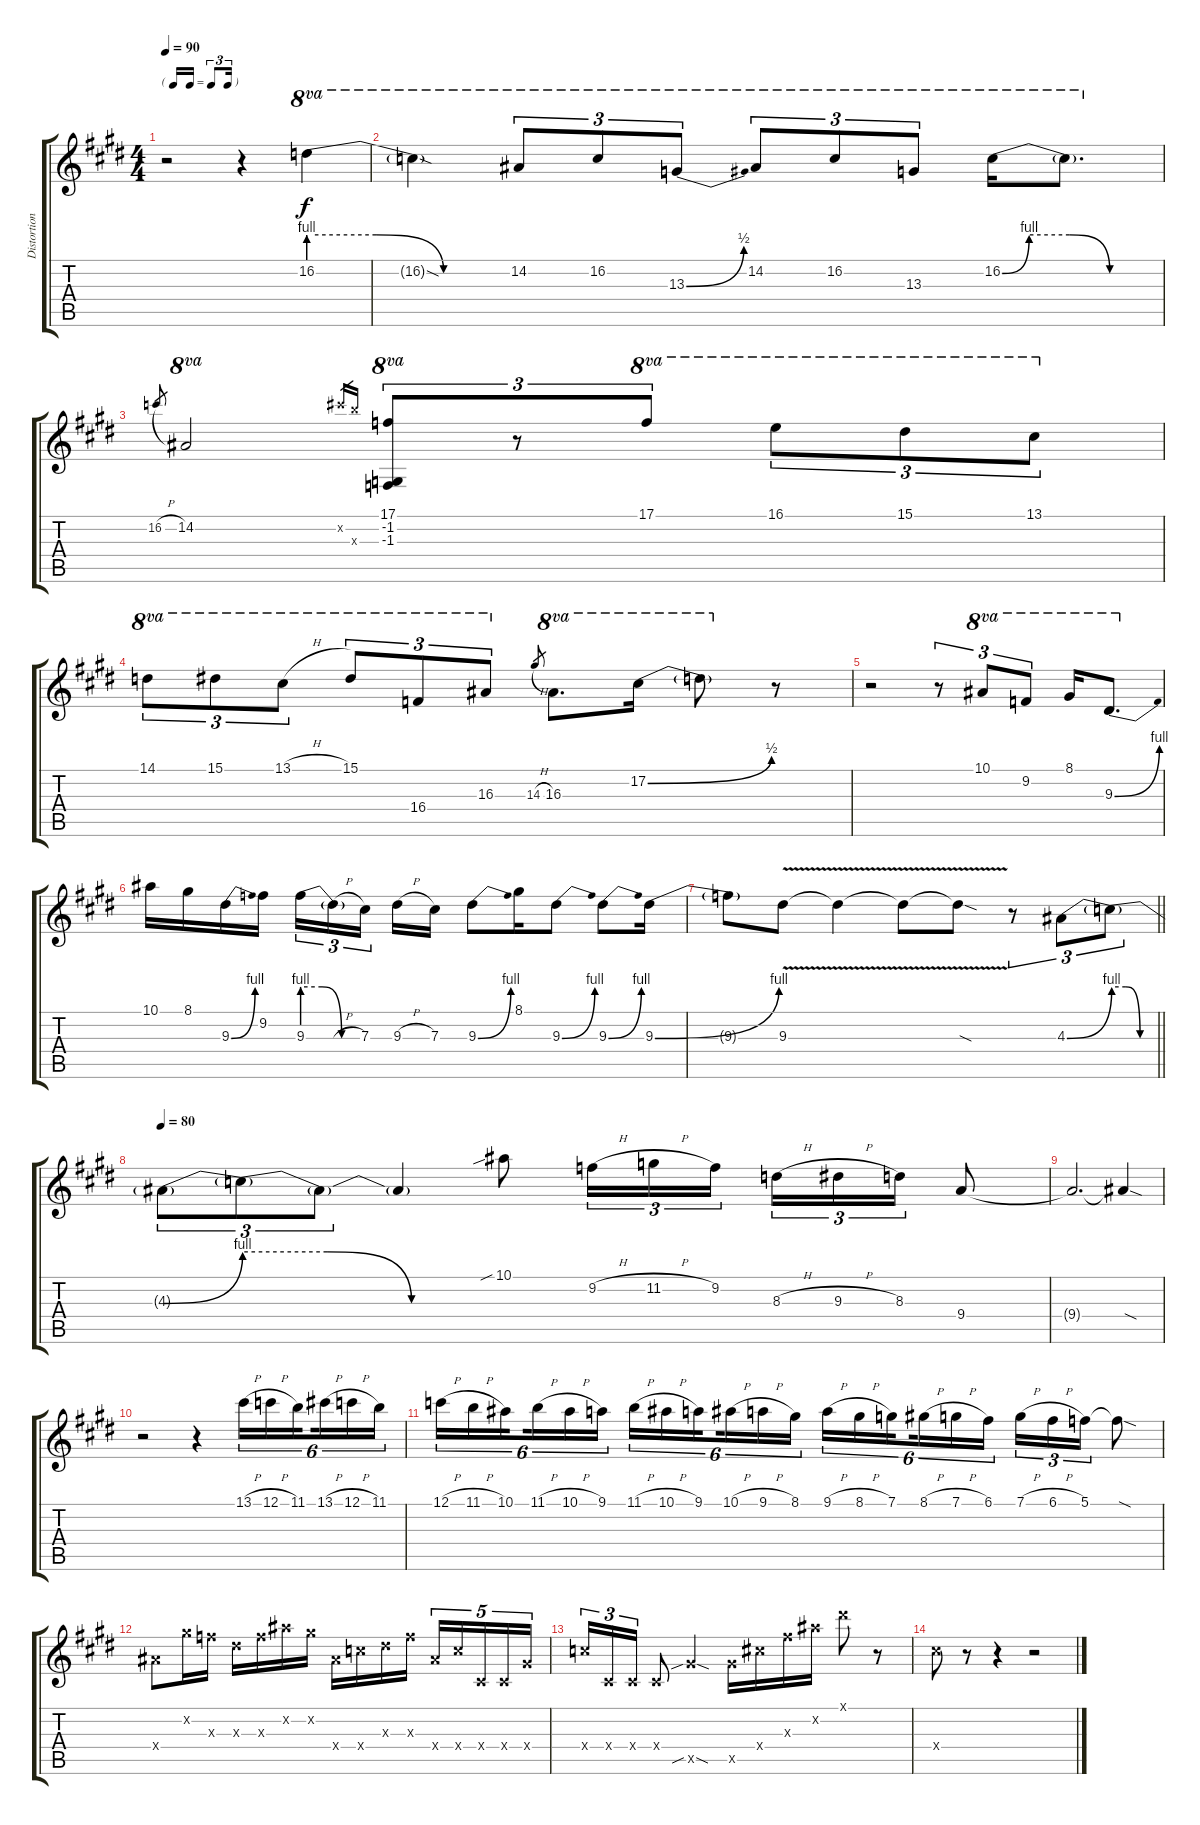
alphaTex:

\track ("Distortion" "Distortion") {instrument distortionguitar}
\staff {score tabs}
\tuning (C4 Ab3 Gb3 Db3 Ab2 Eb2) {hide}
\ts (4 4)
\tf triplet16th
\tempo 90
\clef g2
\ks c#minor
r.2{dy f} r.4 16.2{be (custom 0 4 20 4 40 0 60 0)}.4{ot 8va} |
16.2{sod t}.4{ot 8va} 14.2.8{tu (3 2) ot 8va} 16.2.8{tu (3 2) ot 8va} 13.3{be (bend 0 0 60 2)}.8{tu (3 2) ot 8va} 14.2.8{tu (3 2) ot 8va} 16.2.8{tu (3 2) ot 8va} 13.3.8{tu (3 2) ot 8va} 16.2{be (custom 0 0 10 4 25 4 40 0 60 0)}.16{ot 8va} 16.2{t}.8{d ot 8va} |
\ks e
16.2{h}.8{gr} 14.2.2{ot 8va} 17.2{x}.16{gr} 17.3{x}.16{gr} (17.1 -1.2 -1.3).8{tu (3 2) ot 8va} r.8{tu (3 2)} 17.1.8{tu (3 2) ot 8va} 16.1.8{tu (3 2) ot 8va} 15.1.8{tu (3 2) ot 8va} 13.1.8{tu (3 2) ot 8va} |
\ks c#minor
14.1.8{tu (3 2) ot 8va} 15.1.8{tu (3 2) ot 8va} 13.1{h}.8{tu (3 2) ot 8va} 15.1.8{tu (3 2) ot 8va} 16.4.8{tu (3 2) ot 8va} 16.3.8{tu (3 2) ot 8va} 14.3{h}.8{gr} 16.3.8{d ot 8va} 17.2{be (bend 0 0 60 2)}.16{ot 8va} 17.2{t}.8{ot 8va} r.8 |
r.2 r.8{tu (3 2)} 10.1.8{tu (3 2) ot 8va} 9.2.8{tu (3 2) ot 8va} 8.1.16{ot 8va} 9.3{be (bend 0 0 60 4)}.8{d ot 8va} |
\ks e
10.1.16 8.1.16 9.3{be (bend 0 0 60 4)}.16 9.2.16 9.3{be (custom 0 4 20 4 40 0 60 0)}.16{tu (3 2)} 9.3{h t}.16{tu (3 2)} 7.3.16{tu (3 2) beam splitsecondary} 9.3{h}.16 7.3.16 9.3{be (bend 0 0 60 4)}.8 8.1.16 9.3{be (bend 0 0 60 4)}.8 9.3{be (bend 0 0 60 4)}.8 9.3{be (bend 0 0 60 4)}.16 |
\barLineRight lightlight
\ks c#minor
9.3{t}.8 9.3{v}.8 9.3{v t}.4 9.3{v t}.8 9.3{sod t}.8 r.8{tu (3 2)} 4.3{be (bend 0 0 60 4)}.8{tu (3 2)} 4.3{be (custom 0 4 20 4 40 0 60 0) t}.8{tu (3 2)} |
\section ("" " ")
\tempo 80
4.3{be (bend 0 0 60 4) t}.8{tu (3 2)} 4.3{be (custom 0 4 20 4 40 0 60 0) t}.8{tu (3 2)} 4.3{t}.8{tu (3 2)} 4.3{t}.4 10.1{sib}.8 9.2{h}.16{tu (3 2)} 11.2{h}.16{tu (3 2)} 9.2.16{tu (3 2)} 8.3{h}.16{tu (3 2)} 9.3{h}.16{tu (3 2)} 8.3.16{tu (3 2)} 9.4.8 |
\ks e
9.4{t}.2{d} 9.4{sod t}.4 |
\ks c#minor
r.2 r.4 13.1{h}.16{tu (6 4)} 12.1{h}.16{tu (6 4)} 11.1.16{tu (6 4) beam splitsecondary} 13.1{h}.16{tu (6 4)} 12.1{h}.16{tu (6 4)} 11.1.16{tu (6 4)} |
12.1{h}.16{tu (6 4)} 11.1{h}.16{tu (6 4)} 10.1.16{tu (6 4) beam splitsecondary} 11.1{h}.16{tu (6 4)} 10.1{h}.16{tu (6 4)} 9.1.16{tu (6 4)} 11.1{h}.16{tu (6 4)} 10.1{h}.16{tu (6 4)} 9.1.16{tu (6 4) beam splitsecondary} 10.1{h}.16{tu (6 4)} 9.1{h}.16{tu (6 4)} 8.1.16{tu (6 4)} 9.1{h}.16{tu (6 4)} 8.1{h}.16{tu (6 4)} 7.1.16{tu (6 4) beam splitsecondary} 8.1{h}.16{tu (6 4)} 7.1{h}.16{tu (6 4)} 6.1.16{tu (6 4)} 7.1{h}.16{tu (3 2)} 6.1{h}.16{tu (3 2)} 5.1.16{tu (3 2)} 5.1{sod t}.8 |
\ks e
9.4{x}.8 12.2{x}.16 11.3{x}.16 9.3{x}.16 11.3{x}.16 14.2{x}.16 12.2{x}.16 9.4{x}.16 11.4{x}.16 9.3{x}.16 11.3{x}.16 9.4{x}.16{tu (5 4)} 11.4{x}.16{tu (5 4)} 0.4{x}.16{tu (5 4)} 0.4{x}.16{tu (5 4)} 7.4{x}.16{tu (5 4)} |
\ks c#minor
11.4{x}.16{tu (3 2)} 0.4{x}.16{tu (3 2)} 0.4{x}.16{tu (3 2)} 0.4{x}.8 12.5{sib sod x}.4 12.5{x}.16 12.4{x}.16 12.3{x}.16 14.2{x}.16 15.1{x}.8 r.8 |
12.4{x}.8 r.8 r.4 r.2
